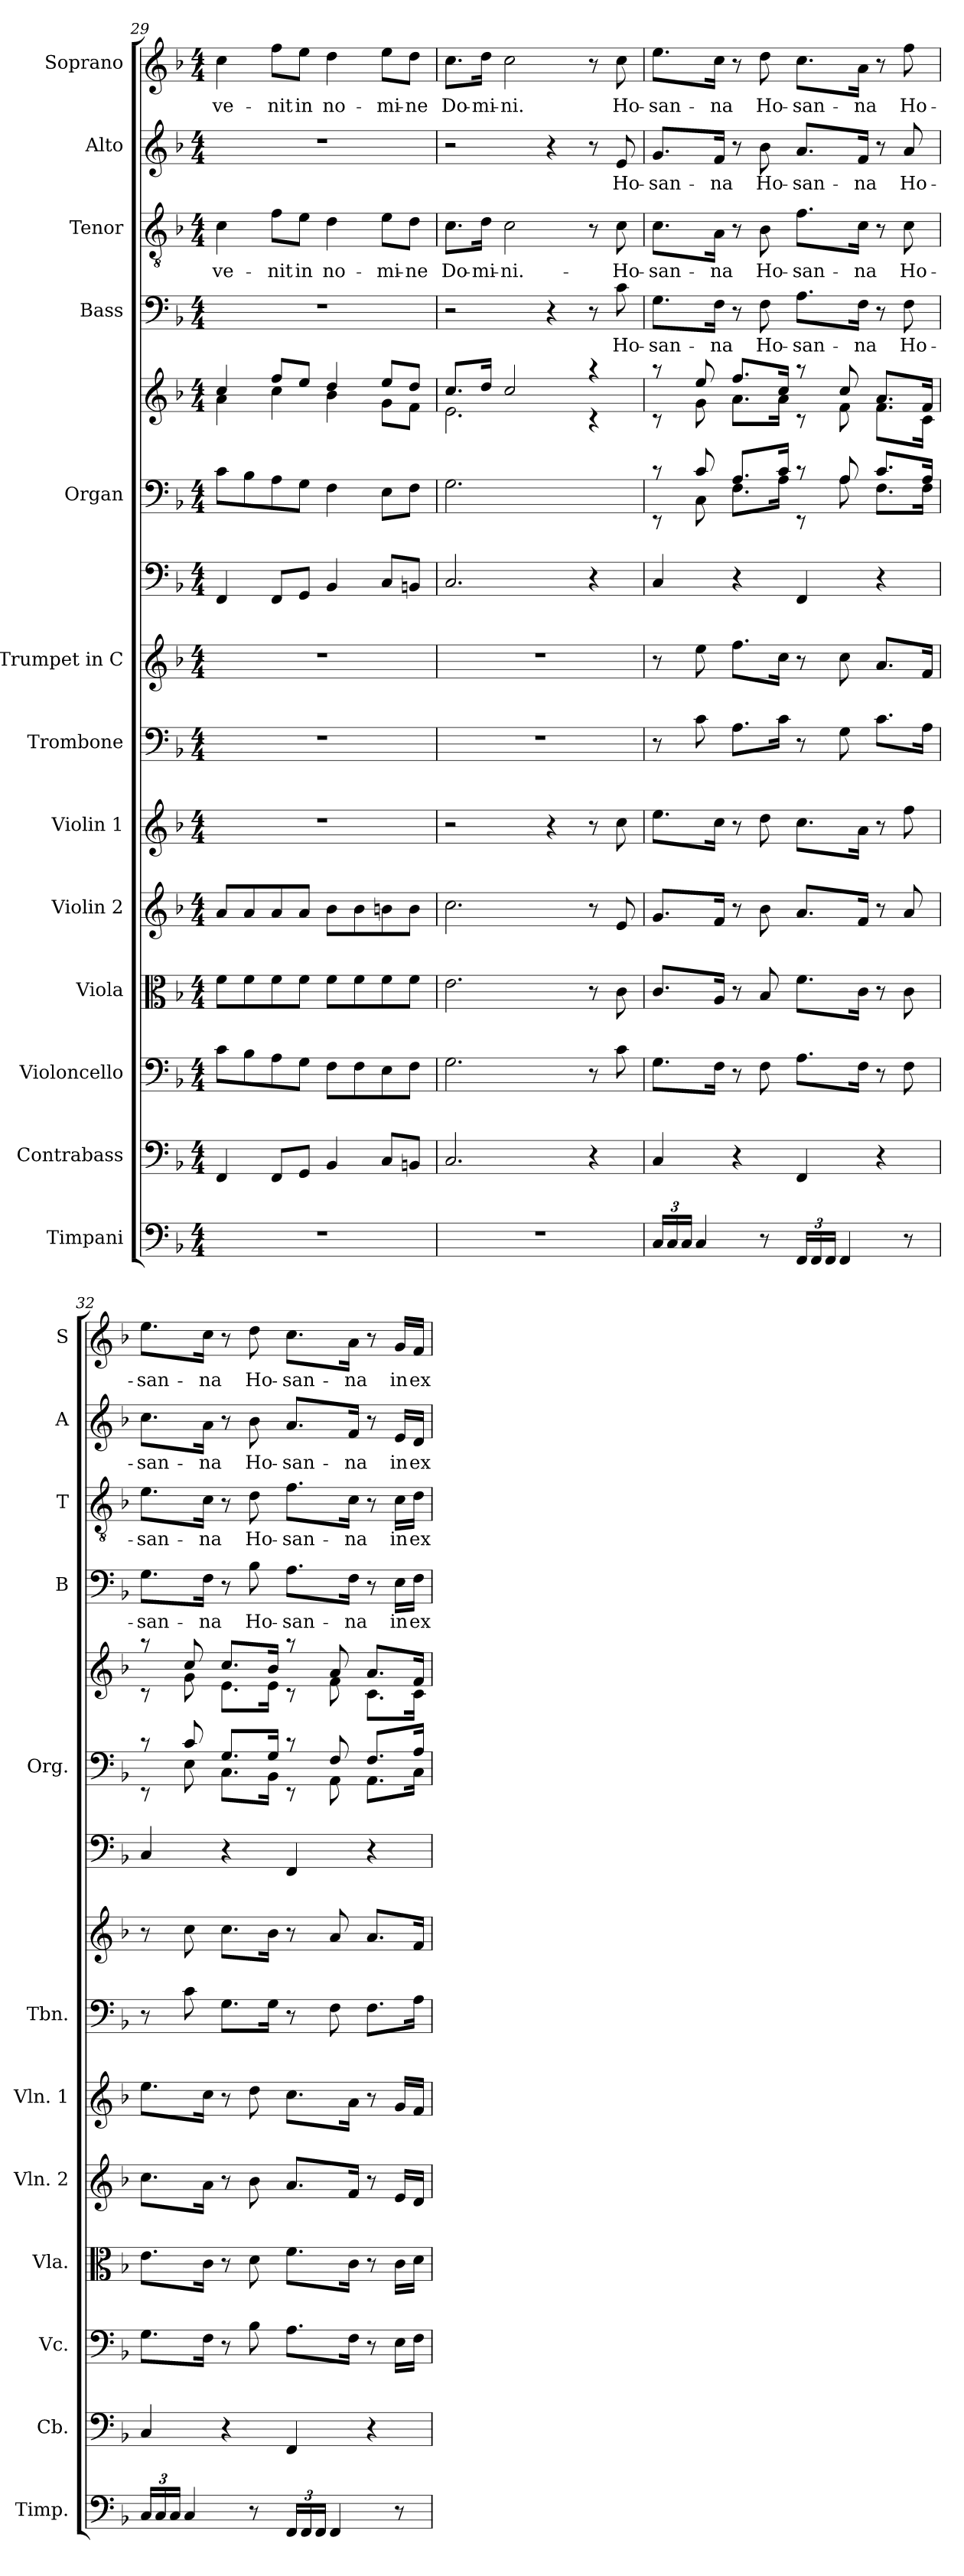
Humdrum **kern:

**kern	**kern	**kern	**kern	**kern	**kern	**kern	**kern	**kern	**kern	**kern	**kern	**text	**kern	**text	**kern	**text	**kern	**text
*part14	*part13	*part12	*part11	*part10	*part9	*part8	*part7	*part6	*part5	*part5	*part4	*part4	*part3	*part3	*part2	*part2	*part1	*part1
*staff15	*staff14	*staff13	*staff12	*staff11	*staff10	*staff9	*staff8	*staff7	*staff6	*staff5	*staff4	*staff4	*staff3	*staff3	*staff2	*staff2	*staff1	*staff1
*I"Timpani	*I"Contrabass	*I"Violoncello	*I"Viola	*I"Violin 2	*I"Violin 1	*I"Trombone	*I"Trumpet in C	*	*I"Organ	*	*I"Bass	*	*I"Tenor	*	*I"Alto	*	*I"Soprano	*
*I'Timp.	*I'Cb.	*I'Vc.	*I'Vla.	*I'Vln. 2	*I'Vln. 1	*I'Tbn.	*	*	*I'Org.	*	*I'B	*	*I'T	*	*I'A	*	*I'S	*
*clefF4	*clefF4	*clefF4	*clefC3	*clefG2	*clefG2	*clefF4	*clefG2	*clefF4	*clefF4	*clefG2	*clefF4	*	*clefGv2	*	*clefG2	*	*clefG2	*
*	*ITrd7c12	*	*	*	*	*	*	*	*	*	*	*	*	*	*	*	*	*
*k[b-]	*k[b-]	*k[b-]	*k[b-]	*k[b-]	*k[b-]	*k[b-]	*k[b-]	*k[b-]	*k[b-]	*k[b-]	*k[b-]	*	*k[b-]	*	*k[b-]	*	*k[b-]	*
*F:	*F:	*F:	*F:	*F:	*F:	*F:	*F:	*F:	*F:	*F:	*F:	*	*F:	*	*F:	*	*F:	*
*M4/4	*M4/4	*M4/4	*M4/4	*M4/4	*M4/4	*M4/4	*M4/4	*M4/4	*M4/4	*M4/4	*M4/4	*	*M4/4	*	*M4/4	*	*M4/4	*
=29	=29	=29	=29	=29	=29	=29	=29	=29	=29	=29	=29	=29	=29	=29	=29	=29	=29	=29
*	*	*	*	*	*	*	*	*	*	*^	*	*	*	*	*	*	*	*
!	!	!	!	!	!	!	!	!	!	!	!	!	!	!	!LO:LY:b	!	!	!	!LO:LY:b
1r	4FFF/	8c\L	8f\L	8a/L	1r	1r	1r	4FF/	8c\L	4cc/	4a\	1r	.	4c\	ve-	1r	.	4cc\	ve-
.	.	8B-\	8f\	8a/	.	.	.	.	8B-\	.	.	.	.	.	.	.	.	.	.
!	!	!	!	!	!	!	!	!	!	!	!	!	!	!	!LO:LY:b	!	!	!	!LO:LY:b
.	8FFF/L	8A\	8f\	8a/	.	.	.	8FF/L	8A\	8ff/L	4cc\	.	.	8f\L	-nit	.	.	8ff\L	-nit
!	!	!	!	!	!	!	!	!	!	!	!	!	!	!	!LO:LY:b	!	!	!	!LO:LY:b
.	8GGG/J	8G\J	8f\J	8a/J	.	.	.	8GG/J	8G\J	8ee/J	.	.	.	8e\J	in	.	.	8ee\J	in
!	!	!	!	!	!	!	!	!	!	!	!	!	!	!	!LO:LY:b	!	!	!	!LO:LY:b
.	4BBB-/	8F\L	8f\L	8b-\L	.	.	.	4BB-/	4F\	4dd/	4b-\	.	.	4d\	no-	.	.	4dd\	no-
.	.	8F\	8f\	8b-\	.	.	.	.	.	.	.	.	.	.	.	.	.	.	.
!	!	!	!	!	!	!	!	!	!	!	!	!	!	!	!LO:LY:b	!	!	!	!LO:LY:b
.	8CC/L	8E\	8f\	8bn\	.	.	.	8C/L	8E\L	8ee/L	8g\L	.	.	8e\L	-mi-	.	.	8ee\L	-mi-
!	!	!	!	!	!	!	!	!	!	!	!	!	!	!	!LO:LY:b	!	!	!	!LO:LY:b
.	8BBBn/J	8F\J	8f\J	8b\J	.	.	.	8BBn/J	8F\J	8dd/J	8f\J	.	.	8d\J	-ne	.	.	8dd\J	-ne
=30	=30	=30	=30	=30	=30	=30	=30	=30	=30	=30	=30	=30	=30	=30	=30	=30	=30	=30	=30
!	!	!	!	!	!	!	!	!	!	!	!	!	!	!	!LO:LY:b	!	!	!	!LO:LY:b
1r	2.CC/	2.G\	2.e\	2.cc\	2r	1r	1r	2.C/	2.G\	8.cc/L	2.e\	2r	.	8.c\L	Do-	2r	.	8.cc\L	Do-
!	!	!	!	!	!	!	!	!	!	!	!	!	!	!	!LO:LY:b	!	!	!	!LO:LY:b
.	.	.	.	.	.	.	.	.	.	16dd/Jk	.	.	.	16d\Jk	-mi-	.	.	16dd\Jk	-mi-
!	!	!	!	!	!	!	!	!	!	!	!	!	!	!	!LO:LY:b	!	!	!	!LO:LY:b
.	.	.	.	.	.	.	.	.	.	2cc/	.	.	.	2c\	-ni.-	.	.	2cc\	-ni.
.	.	.	.	.	4r	.	.	.	.	.	.	4r	.	.	.	4r	.	.	.
.	4r	8r	8r	8r	8r	.	.	4r	4ryy	4raa	4rc	8r	.	8r	.	8r	.	8r	.
!	!	!	!	!	!	!	!	!	!	!	!	!	!LO:LY:b	!	!LO:LY:b	!	!LO:LY:b	!	!LO:LY:b
.	.	8c\	8c\	8e/	8cc\	.	.	.	.	.	.	8c\	Ho-	8c\	-Ho-	8e/	Ho-	8cc\	Ho-
!!LO:PB:g=z
=31	=31	=31	=31	=31	=31	=31	=31	=31	=31	=31	=31	=31	=31	=31	=31	=31	=31	=31	=31
*	*	*	*	*	*	*	*	*	*^	*	*	*	*	*	*	*	*	*	*
!	!	!	!	!	!	!	!	!	!	!	!	!	!	!LO:LY:b	!	!LO:LY:b	!	!LO:LY:b	!	!LO:LY:b
24C/LL	4CC/	8.G\L	8.c/L	8.g/L	8.ee\L	8r	8r	4C/	8rc	8rEE	8raa	8rc	8.G\L	-san-	8.c\L	-san-	8.g/L	-san-	8.ee\L	-san-
24C/	.	.	.	.	.	.	.	.	.	.	.	.	.	.	.	.	.	.	.	.
24C/JJ	.	.	.	.	.	.	.	.	.	.	.	.	.	.	.	.	.	.	.	.
4C/	.	.	.	.	.	8c\	8ee\	.	8c/	8C\	8ee/	8g\	.	.	.	.	.	.	.	.
!	!	!	!	!	!	!	!	!	!	!	!	!	!	!LO:LY:b	!	!LO:LY:b	!	!LO:LY:b	!	!LO:LY:b
.	.	16F\Jk	16A/Jk	16f/Jk	16cc\Jk	.	.	.	.	.	.	.	16F\Jk	-na	16A\Jk	-na	16f/Jk	-na	16cc\Jk	-na
.	4r	8r	8r	8r	8r	8.A\L	8.ff\L	4r	8.A/L	8.F\L	8.ff/L	8.a\L	8r	.	8r	.	8r	.	8r	.
!	!	!	!	!	!	!	!	!	!	!	!	!	!	!LO:LY:b	!	!LO:LY:b	!	!LO:LY:b	!	!LO:LY:b
8r	.	8F\	8B-/	8b-\	8dd\	.	.	.	.	.	.	.	8F\	Ho-	8B-\	Ho-	8b-\	Ho-	8dd\	Ho-
.	.	.	.	.	.	16c\Jk	16cc\Jk	.	16c/Jk	16A\Jk	16cc/Jk	16a\Jk	.	.	.	.	.	.	.	.
!	!	!	!	!	!	!	!	!	!	!	!	!	!	!LO:LY:b	!	!LO:LY:b	!	!LO:LY:b	!	!LO:LY:b
24FF/LL	4FFF/	8.A\L	8.f\L	8.a/L	8.cc\L	8r	8r	4FF/	8rc	8rEE	8raa	8rc	8.A\L	-san-	8.f\L	-san-	8.a/L	-san-	8.cc\L	-san-
24FF/	.	.	.	.	.	.	.	.	.	.	.	.	.	.	.	.	.	.	.	.
24FF/JJ	.	.	.	.	.	.	.	.	.	.	.	.	.	.	.	.	.	.	.	.
4FF/	.	.	.	.	.	8G\	8cc\	.	8A/	8A\	8cc/	8f\	.	.	.	.	.	.	.	.
!	!	!	!	!	!	!	!	!	!	!	!	!	!	!LO:LY:b	!	!LO:LY:b	!	!LO:LY:b	!	!LO:LY:b
.	.	16F\Jk	16c\Jk	16f/Jk	16a\Jk	.	.	.	.	.	.	.	16F\Jk	-na	16c\Jk	-na	16f/Jk	-na	16a\Jk	-na
.	4r	8r	8r	8r	8r	8.c\L	8.a/L	4r	8.c/L	8.F\L	8.a/L	8.f\L	8r	.	8r	.	8r	.	8r	.
!	!	!	!	!	!	!	!	!	!	!	!	!	!	!LO:LY:b	!	!LO:LY:b	!	!LO:LY:b	!	!LO:LY:b
8r	.	8F\	8c\	8a/	8ff\	.	.	.	.	.	.	.	8F\	Ho-	8c\	Ho-	8a/	Ho-	8ff\	Ho-
.	.	.	.	.	.	16A\Jk	16f/Jk	.	16A/Jk	16F\Jk	16f/Jk	16c\Jk	.	.	.	.	.	.	.	.
=32	=32	=32	=32	=32	=32	=32	=32	=32	=32	=32	=32	=32	=32	=32	=32	=32	=32	=32	=32	=32
!	!	!	!	!	!	!	!	!	!	!	!	!	!	!LO:LY:b	!	!LO:LY:b	!	!LO:LY:b	!	!LO:LY:b
24C/LL	4CC/	8.G\L	8.e\L	8.cc\L	8.ee\L	8r	8r	4C/	8rc	8rEE	8raa	8rc	8.G\L	-san-	8.e\L	-san-	8.cc\L	-san-	8.ee\L	-san-
24C/	.	.	.	.	.	.	.	.	.	.	.	.	.	.	.	.	.	.	.	.
24C/JJ	.	.	.	.	.	.	.	.	.	.	.	.	.	.	.	.	.	.	.	.
4C/	.	.	.	.	.	8c\	8cc\	.	8c/	8E\	8cc/	8g\	.	.	.	.	.	.	.	.
!	!	!	!	!	!	!	!	!	!	!	!	!	!	!LO:LY:b	!	!LO:LY:b	!	!LO:LY:b	!	!LO:LY:b
.	.	16F\Jk	16c\Jk	16a\Jk	16cc\Jk	.	.	.	.	.	.	.	16F\Jk	-na	16c\Jk	-na	16a\Jk	-na	16cc\Jk	-na
.	4r	8r	8r	8r	8r	8.G\L	8.cc\L	4r	8.G/L	8.C\L	8.cc/L	8.e\L	8r	.	8r	.	8r	.	8r	.
!	!	!	!	!	!	!	!	!	!	!	!	!	!	!LO:LY:b	!	!LO:LY:b	!	!LO:LY:b	!	!LO:LY:b
8r	.	8B-\	8d\	8b-\	8dd\	.	.	.	.	.	.	.	8B-\	Ho-	8d\	Ho-	8b-\	Ho-	8dd\	Ho-
.	.	.	.	.	.	16G\Jk	16b-\Jk	.	16G/Jk	16BB-\Jk	16b-/Jk	16e\Jk	.	.	.	.	.	.	.	.
!	!	!	!	!	!	!	!	!	!	!	!	!	!	!LO:LY:b	!	!LO:LY:b	!	!LO:LY:b	!	!LO:LY:b
24FF/LL	4FFF/	8.A\L	8.f\L	8.a/L	8.cc\L	8r	8r	4FF/	8rc	8rEE	8raa	8rc	8.A\L	-san-	8.f\L	-san-	8.a/L	-san-	8.cc\L	-san-
24FF/	.	.	.	.	.	.	.	.	.	.	.	.	.	.	.	.	.	.	.	.
24FF/JJ	.	.	.	.	.	.	.	.	.	.	.	.	.	.	.	.	.	.	.	.
4FF/	.	.	.	.	.	8F\	8a/	.	8F/	8AA\	8a/	8f\	.	.	.	.	.	.	.	.
!	!	!	!	!	!	!	!	!	!	!	!	!	!	!LO:LY:b	!	!LO:LY:b	!	!LO:LY:b	!	!LO:LY:b
.	.	16F\Jk	16c\Jk	16f/Jk	16a\Jk	.	.	.	.	.	.	.	16F\Jk	-na	16c\Jk	-na	16f/Jk	-na	16a\Jk	-na
.	4r	8r	8r	8r	8r	8.F\L	8.a/L	4r	8.F/L	8.AA\L	8.a/L	8.c\L	8r	.	8r	.	8r	.	8r	.
!	!	!	!	!	!	!	!	!	!	!	!	!	!	!LO:LY:b	!	!LO:LY:b	!	!LO:LY:b	!	!LO:LY:b
8r	.	16E\LL	16c\LL	16e/LL	16g/LL	.	.	.	.	.	.	.	16E\LL	in	16c\LL	in	16e/LL	in	16g/LL	in
!	!	!	!	!	!	!	!	!	!	!	!	!	!	!LO:LY:b	!	!LO:LY:b	!	!LO:LY:b	!	!LO:LY:b
.	.	16F\JJ	16d\JJ	16d/JJ	16f/JJ	16A\Jk	16f/Jk	.	16A/Jk	16C\Jk	16f/Jk	16c\Jk	16F\JJ	ex-	16d\JJ	ex-	16d/JJ	ex-	16f/JJ	ex-
*	*	*	*	*	*	*	*	*	*v	*v	*	*	*	*	*	*	*	*	*	*
*	*	*	*	*	*	*	*	*	*	*v	*v	*	*	*	*	*	*	*	*
=	=	=	=	=	=	=	=	=	=	=	=	=	=	=	=	=	=	=
*-	*-	*-	*-	*-	*-	*-	*-	*-	*-	*-	*-	*-	*-	*-	*-	*-	*-	*-
